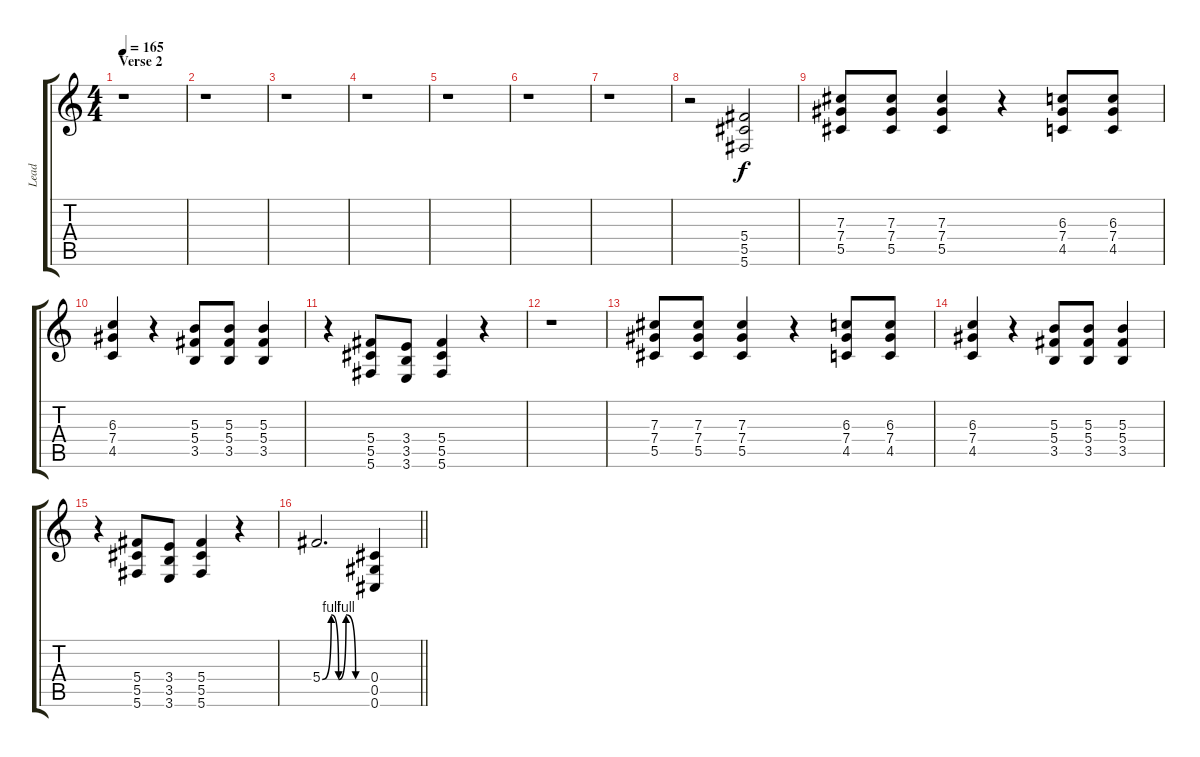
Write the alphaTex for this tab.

\track ("Lead" "Lead") {instrument distortionguitar}
\staff {score tabs}
\tuning (Eb4 Bb3 Gb3 Db3 Ab2 Db2) {hide}
\ts (4 4)
\section ("" "Verse 2")
\tempo 165
\clef g2
\ks c
r.1{dy f} |
r.1 |
r.1 |
r.1 |
r.1 |
r.1 |
r.1 |
r.2 (5.4 5.5 5.6).2 |
(7.3 7.4 5.5).8 (7.3 7.4 5.5).8 (7.3 7.4 5.5).4 r.4 (6.3 7.4 4.5).8 (6.3 7.4 4.5).8 |
(6.3 7.4 4.5).4 r.4 (5.3 5.4 3.5).8 (5.3 5.4 3.5).8 (5.3 5.4 3.5).4 |
r.4 (5.4 5.5 5.6).8 (3.4 3.5 3.6).8 (5.4 5.5 5.6).4 r.4 |
r.1 |
(7.3 7.4 5.5).8 (7.3 7.4 5.5).8 (7.3 7.4 5.5).4 r.4 (6.3 7.4 4.5).8 (6.3 7.4 4.5).8 |
(6.3 7.4 4.5).4 r.4 (5.3 5.4 3.5).8 (5.3 5.4 3.5).8 (5.3 5.4 3.5).4 |
r.4 (5.4 5.5 5.6).8 (3.4 3.5 3.6).8 (5.4 5.5 5.6).4 r.4 |
\barLineRight lightlight
5.4{be (custom 0 0 12 4 22 0 32 4 45 0 60 0)}.2{d} (0.4 0.5 0.6).4
